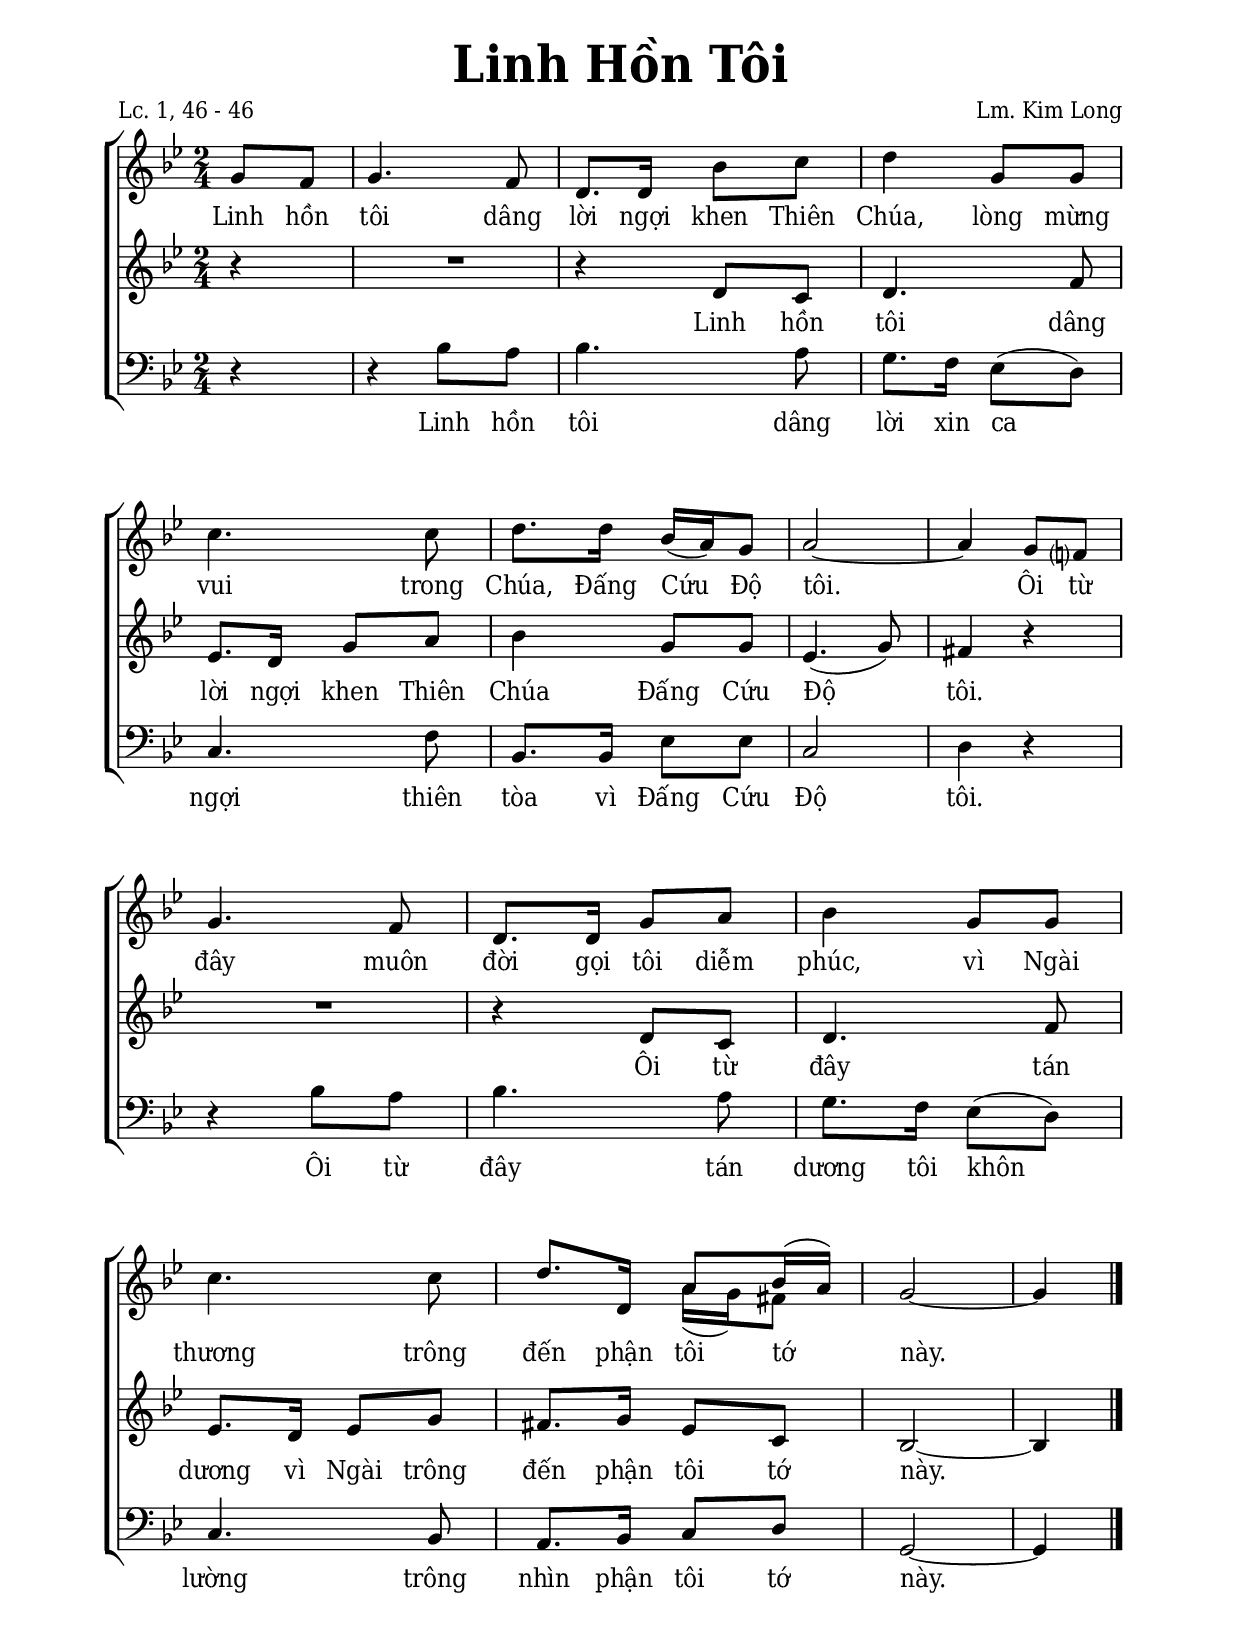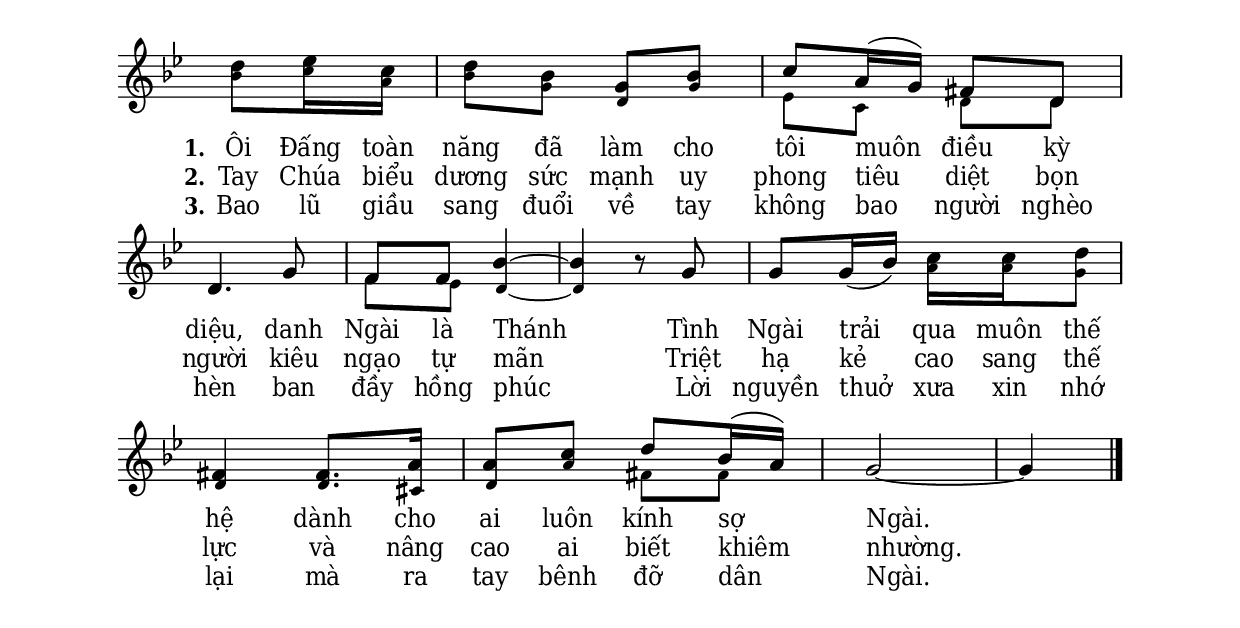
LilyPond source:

% Cài đặt chung
\version "2.22.1"
\include "english.ly"

\header {
  title = \markup { \fontsize #3 "Linh Hồn Tôi" }
  poet = "Lc. 1, 46 - 46"
  composer = "Lm. Kim Long"
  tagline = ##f
}

% Nhạc
nhacDiepKhucSop = \relative c'' {
  \partial 4 g8 f |
  g4. f8 |
  d8. d16 bf'8 c |
  d4 g,8 g |
  c4. c8 |
  d8. d16 bf (a) g8 |
  a2 ~ |
  a4 g8 f!? |
  g4. f8 |
  d8. d16 g8 a |
  bf4 g8 g |
  c4. c8 |
  d8. d,16
  <<
    {
      \voiceOne
      a'8 bf16 (a) |
    }
    \new Voice = "splitpart" {
	    \voiceTwo
      a16 (g) fs8 |
    }
  >>
  \oneVoice
  g2 ~ |
  g4
  \bar "|."
}

nhacDiepKhucAlto = \relative c' {
  r4 |
  R2
  r4 d8 c |
  d4. f8 |
  ef8. d16 g8 a |
  bf4 g8 g |
  ef4. (g8) |
  fs4 r |
  R2
  r4 d8 c |
  d4. f8 |
  ef8. d16 ef8 g |
  fs8. g16 ef8 c |
  bf2 ~ |
  bf4
}

nhacDiepKhucBas = \relative c' {
  r4 |
  r bf8 a |
  bf4. a8 |
  g8. f16 ef8 (d) |
  c4. f8 |
  bf,8. bf16 ef8 ef |
  c2 |
  d4 r |
  r bf'8 a |
  bf4. a8 |
  g8. f16 ef8 (d) |
  c4. bf8 |
  a8. bf16 c8 d |
  g,2 ~ |
  g4
}

nhacPhienKhucSop = \relative c'' {
  \partial 4 d8 ef16 c |
  d8 bf g bf |
  c a16 (g) fs8 d |
  d4. g8 |
  f f bf4 ~ |
  bf r8 g |
  g g16 (bf) c c d8 |
  fs,4 fs8. a16 |
  a8 c d bf16 (a) |
  g2 ~ |
  g4 \bar "|."
}

nhacPhienKhucBas = \relative c'' {
  bf8 c16 a |
  bf8 g d g |
  ef [c] d [d] |
  d4. g8 |
  f [ef] d4 ~ |
  d r8 g |
  g g16 (bf) a a g8 |
  d4 d8. cs16 |
  d8 a' fs [fs] |
  g2 ~ |
  g4
}

% Lời
loiDiepKhucSop = \lyricmode {
  Linh hồn tôi dâng lời ngợi khen Thiên Chúa,
  lòng mừng vui trong Chúa, Đấng Cứu Độ tôi.
  Ôi từ đây muôn đời gọi tôi diễm phúc,
  vì Ngài thương trông đến phận tôi tớ này.
}

loiDiepKhucAlto = \lyricmode {
  Linh hồn tôi dâng lời ngợi khen Thiên Chúa
  Đấng Cứu Độ tôi.
  Ôi từ đây tán dương vì Ngài trông đến phận tôi tớ này.
}

loiDiepKhucBas = \lyricmode {
  Linh hồn tôi dâng lời xin ca
  ngợi thiên tòa vì Đấng Cứu Độ tôi.
  Ôi từ đây tán dương tôi
  khôn lường trông nhìn phận tôi tớ này.
}

loiPhienKhucMot = \lyricmode {
  \set stanza = #"1."
  Ôi Đấng toàn năng đã làm cho tôi muôn điều kỳ diệu,
  danh Ngài là Thánh
  Tình Ngài trải qua muôn thế hệ
  dành cho ai luôn kính sợ Ngài.
}

loiPhienKhucHai = \lyricmode {
  \set stanza = #"2."
  Tay Chúa biểu dương sức mạnh uy phong tiêu diệt bọn người
  kiêu ngạo tự mãn
  Triệt hạ kẻ cao sang thế lực
  và nâng cao ai biết khiêm nhường.
}

loiPhienKhucBa = \lyricmode {
  \set stanza = #"3."
  Bao lũ giầu sang đuổi về tay không bao người nghèo hèn
  ban đầy hồng phúc
  Lời nguyền thuở xưa xin nhớ lại
  mà ra tay bênh đỡ dân Ngài.
}

% Dàn trang
\paper {
  #(set-paper-size "a4")
  top-margin = 15\mm
  bottom-margin = 15\mm
  left-margin = 20\mm
  right-margin = 20\mm
  indent = #0
  #(define fonts
    (make-pango-font-tree
      "Deja Vu Serif Condensed"
      "Deja Vu Serif Condensed"
      "Deja Vu Serif Condensed"
      (/ 20 20)))
  print-page-number = #f
  %page-count = #1
}

% Đổi kích thước nốt cho bè phụ
notBePhu =
#(define-music-function (font-size music) (number? ly:music?)
   (for-some-music
     (lambda (m)
       (if (music-is-of-type? m 'rhythmic-event)
           (begin
             (set! (ly:music-property m 'tweaks)
                   (cons `(font-size . ,font-size)
                         (ly:music-property m 'tweaks)))
             #t)
           #f))
     music)
   music)

TongNhip = {
  \key bf \major \time 2/4
  \set Timing.beamExceptions = #'()
  \set Timing.baseMoment = #(ly:make-moment 1/4)
}

\score {
  \new ChoirStaff <<
    \new Staff <<
      \new Voice = "beSop" {
        \clef treble \TongNhip \nhacDiepKhucSop
      }
      \new Lyrics \lyricsto beSop \loiDiepKhucSop
    >>
    \new Staff <<
      \new Voice = "beAlto" {
        \clef treble \TongNhip \nhacDiepKhucAlto
      }
      \new Lyrics \lyricsto beAlto \loiDiepKhucAlto
    >>
    \new Staff <<
        \clef "bass"
        \new Voice = beBas {
          \TongNhip \nhacDiepKhucBas
        }
      \new Lyrics \lyricsto beBas \loiDiepKhucBas
    >>
  >>
  \layout {
    \override Lyrics.LyricSpace.minimum-distance = #2.0
    \override Score.BarNumber.break-visibility = ##(#f #f #f)
    \override Score.SpacingSpanner.uniform-stretching = ##t
  }
}

\score {
  \new ChoirStaff <<
      \new Staff \with {
        \consists "Merge_rests_engraver"
        printPartCombineTexts = ##f
      }
      <<
      \new Voice \TongNhip \partCombine 
        \nhacPhienKhucSop
        \notBePhu -2 { \nhacPhienKhucBas }
      \new NullVoice = beSop \nhacPhienKhucSop
      \new Lyrics \lyricsto beSop \loiPhienKhucMot
      \new Lyrics \lyricsto beSop \loiPhienKhucHai
      \new Lyrics \lyricsto beSop \loiPhienKhucBa
      >>
  >>
  \layout {
    \override Staff.TimeSignature.transparent = ##t
    \override Lyrics.LyricSpace.minimum-distance = #2.0
    \override Score.BarNumber.break-visibility = ##(#f #f #f)
    \override Score.SpacingSpanner.uniform-stretching = ##t
  } 
}
